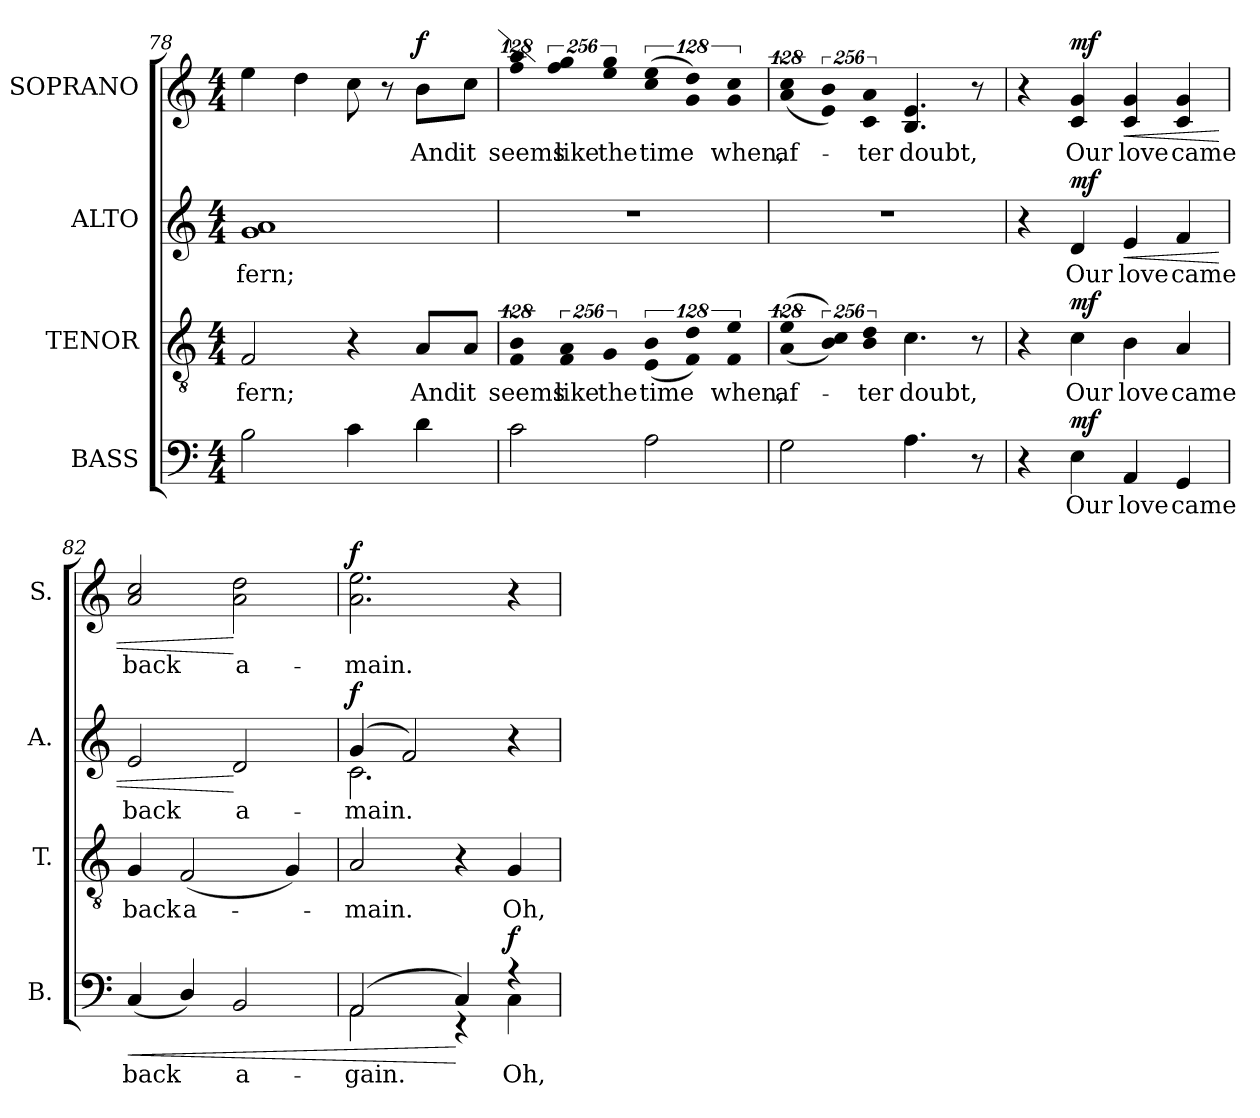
**kern	**text	**dynam	**kern	**text	**dynam	**kern	**text	**dynam	**kern	**text	**dynam
*part4	*part4	*part4	*part3	*part3	*part3	*part2	*part2	*part2	*part1	*part1	*part1
*staff4	*staff4	*staff4	*staff3	*staff3	*staff3	*staff2	*staff2	*staff2	*staff1	*staff1	*staff1
*I"BASS	*	*	*I"TENOR	*	*	*I"ALTO	*	*	*I"SOPRANO	*	*
*I'B.	*	*	*I'T.	*	*	*I'A.	*	*	*I'S.	*	*
*clefF4	*	*	*clefGv2	*	*	*clefG2	*	*	*clefG2	*	*
*	*	*	*ITrd7c12	*	*	*	*	*	*	*	*
*k[]	*	*	*k[]	*	*	*k[]	*	*	*k[]	*	*
*a:	*	*	*a:	*	*	*a:	*	*	*a:	*	*
*M4/4	*	*	*M4/4	*	*	*M4/4	*	*	*M4/4	*	*
=78	=78	=78	=78	=78	=78	=78	=78	=78	=78	=78	=78
!	!	!	!	!LO:LY:b:color=#000000	!	!	!	!	!	!	!
!	!	!	!	!	!	!	!LO:LY:b:color=#000000	!	!	!	!
2Bi\	.	.	2FFi/	fern;	.	1gi 1ai	fern;	.	4eei\	.	.
.	.	.	.	.	.	.	.	.	4ddi\	.	.
4ci\	.	.	4r	.	.	.	.	.	8cci\	.	.
.	.	.	.	.	.	.	.	.	8r	.	.
!	!	!	!	!LO:LY:b:color=#000000	!	!	!	!	!	!	!
!	!	!	!	!	!	!	!	!	!	!LO:LY:b:color=#000000	!
4di\	.	.	8AAi/L	And	.	.	.	.	8bi\L	And	f
!	!	!	!	!LO:LY:b:color=#000000	!	!	!	!	!	!	!
!	!	!	!	!	!	!	!	!	!	!LO:LY:b:color=#000000	!
.	.	.	8AAi/J	it	.	.	.	.	8cci\J	it	.
=79	=79	=79	=79	=79	=79	=79	=79	=79	=79	=79	=79
!	!	!	!LO:N:vis=4	!	!	!	!	!	!	!	!
!	!	!	!	!LO:LY:b:color=#000000	!	!	!	!	!LO:N:vis=4	!	!
!	!	!	!	!	!	!	!	!	!	!LO:LY:b:color=#000000	!
2ci\	.	.	512%85FFi/ 512%85BBi	seems	.	1r	.	.	512%85ffi\ 512%85aai	seems	.
!	!	!	!LO:N:vis=4	!	!	!	!	!	!	!	!
!	!	!	!	!LO:LY:b:color=#000000	!	!	!	!	!LO:N:vis=4	!	!
!	!	!	!	!	!	!	!	!	!	!LO:LY:b:color=#000000	!
.	.	.	1024%171FFi/ 1024%171AAi	like	.	.	.	.	1024%171ffi\ 1024%171ggi	like	.
!	!	!	!LO:N:vis=4	!	!	!	!	!	!	!	!
!	!	!	!	!LO:LY:b:color=#000000	!	!	!	!	!LO:N:vis=4	!	!
!	!	!	!	!	!	!	!	!	!	!LO:LY:b:color=#000000	!
.	.	.	1024%171GGi/	the	.	.	.	.	1024%171eei\ 1024%171ggi	the	.
!	!	!	!LO:N:vis=4	!	!	!	!	!	!	!	!
!	!	!	!	!LO:LY:b:color=#000000	!	!	!	!	!LO:N:vis=4	!	!
!	!	!	!	!	!	!	!	!	!	!LO:LY:b:color=#000000	!
2Ai\	.	.	(512%85EEi/ 512%85BBi	time	.	.	.	.	(512%85cci\ 512%85eei	time	.
!	!	!	!LO:N:vis=4	!	!	!	!	!	!LO:N:vis=4	!	!
.	.	.	1024%171FFi/ 1024%171Di)	.	.	.	.	.	1024%171gi/ 1024%171ddi)	.	.
!	!	!	!LO:N:vis=4	!	!	!	!	!	!	!	!
!	!	!	!	!LO:LY:b:color=#000000	!	!	!	!	!LO:N:vis=4	!	!
!	!	!	!	!	!	!	!	!	!	!LO:LY:b:color=#000000	!
.	.	.	1024%171FFi/ 1024%171Ei	when,	.	.	.	.	1024%171gi/ 1024%171cci	when,	.
=80	=80	=80	=80	=80	=80	=80	=80	=80	=80	=80	=80
!	!	!	!LO:N:vis=4	!	!	!	!	!	!	!	!
!	!	!	!	!LO:LY:b:color=#000000	!	!	!	!	!LO:N:vis=4	!	!
!	!	!	!	!	!	!	!	!	!	!LO:LY:b:color=#000000	!
2Gi\	.	.	((512%85AAi/ 512%85Ei	af-	.	1r	.	.	(512%85ai/ 512%85cci	af-	.
!	!	!	!LO:N:vis=4	!	!	!	!	!	!LO:N:vis=4	!	!
.	.	.	1024%171BBi/ 1024%171Ci))	.	.	.	.	.	1024%171ei/ 1024%171bi)	.	.
!	!	!	!LO:N:vis=4	!	!	!	!	!	!	!	!
!	!	!	!	!LO:LY:b:color=#000000	!	!	!	!	!LO:N:vis=4	!	!
!	!	!	!	!	!	!	!	!	!	!LO:LY:b:color=#000000	!
.	.	.	1024%171BBi/ 1024%171Di	-ter	.	.	.	.	1024%171ci/ 1024%171ai	-ter	.
!	!	!	!	!LO:LY:b:color=#000000	!	!	!	!	!	!	!
!	!	!	!	!	!	!	!	!	!	!LO:LY:b:color=#000000	!
4.Ai\	.	.	4.Ci\	doubt,	.	.	.	.	4.Bi/ 4.ei	doubt,	.
8r	.	.	8r	.	.	.	.	.	8r	.	.
=81	=81	=81	=81	=81	=81	=81	=81	=81	=81	=81	=81
4r	.	.	4r	.	.	4r	.	.	4r	.	.
!	!LO:LY:b:color=#000000	!	!	!	!	!	!	!	!	!	!
!	!	!	!	!LO:LY:b:color=#000000	!	!	!	!	!	!	!
!	!	!	!	!	!	!	!LO:LY:b:color=#000000	!	!	!	!
!	!	!	!	!	!	!	!	!	!	!LO:LY:b:color=#000000	!
4Ei\	Our	mf	4Ci\	Our	mf	4di/	Our	mf	4ci/ 4gi	Our	mf
!	!LO:LY:b:color=#000000	!	!	!	!	!	!	!	!	!	!
!	!	!	!	!LO:LY:b:color=#000000	!	!	!	!	!	!	!
!	!	!	!	!	!	!	!LO:LY:b:color=#000000	!LO:HP:b	!	!	!
!	!	!	!	!	!	!	!	!	!	!LO:LY:b:color=#000000	!LO:HP:b
4AAi/	love	.	4BBi\	love	.	4ei/	love	<	4ci/ 4gi	love	<
!	!LO:LY:b:color=#000000	!	!	!	!	!	!	!	!	!	!
!	!	!	!	!LO:LY:b:color=#000000	!	!	!	!	!	!	!
!	!	!	!	!	!	!	!LO:LY:b:color=#000000	!	!	!	!
!	!	!	!	!	!	!	!	!	!	!LO:LY:b:color=#000000	!
4GGi/	came	.	4AAi/	came	.	4fi/	came	.	4ci/ 4gi	came	.
!!LO:LB:g=z
=82	=82	=82	=82	=82	=82	=82	=82	=82	=82	=82	=82
!	!LO:LY:b:color=#000000	!LO:HP:b	!	!	!	!	!	!	!	!	!
!	!	!	!	!LO:LY:b:color=#000000	!	!	!	!	!	!	!
!	!	!	!	!	!	!	!LO:LY:b:color=#000000	!	!	!	!
!	!	!	!	!	!	!	!	!	!	!LO:LY:b:color=#000000	!
(4Ci/	back	<	4GGi/	back	.	2ei/	back	.	2ai/ 2cci	back	.
!	!	!	!	!LO:LY:b:color=#000000	!	!	!	!	!	!	!
4Di/)	.	.	(2FFi/	a-	.	.	.	.	.	.	.
!	!LO:LY:b:color=#000000	!	!	!	!	!	!	!	!	!	!
!	!	!	!	!	!	!	!LO:LY:b:color=#000000	!	!	!	!
!	!	!	!	!	!	!	!	!	!	!LO:LY:b:color=#000000	!
2BBi/	a-	.	.	.	.	2di/	a-	[	2ai\ 2ddi	a-	[
.	.	.	4GGi/)	.	.	.	.	.	.	.	.
=83	=83	=83	=83	=83	=83	=83	=83	=83	=83	=83	=83
!	!LO:LY:b:color=#000000	!	!	!	!	!	!	!	!	!	!
*^	*	*	*	*	*	*	*	*	*	*	*
!	!	!	!	!	!LO:LY:b:color=#000000	!	!	!	!	!	!	!
!	!	!	!	!	!	!	!	!LO:LY:b:color=#000000	!	!	!	!
*	*	*	*	*	*	*	*^	*	*	*	*	*
!	!	!	!	!	!	!	!	!	!	!	!	!LO:LY:b:color=#000000	!
(2AAi/	2AAi\	-gain.	.	2AAi/	-main.	.	(4gi/	2.ci\	-main.	f	2.ai\ 2.eei	-main.	f
.	.	.	.	.	.	.	2fi/)	.	.	.	.	.	.
4Ci/)	4r	.	[	4r	.	.	.	.	.	.	.	.	.
!	!	!LO:LY:b:color=#000000	!	!	!	!	!	!	!	!	!	!	!
!	!	!	!	!	!LO:LY:b:color=#000000	!	!	!	!	!	!	!	!
4r	4Ci\	Oh,	f	4GGi/	Oh,	.	4r	4ryy	.	.	4r	.	.
*v	*v	*	*	*	*	*	*v	*v	*	*	*	*	*
=	=	=	=	=	=	=	=	=	=	=	=
*-	*-	*-	*-	*-	*-	*-	*-	*-	*-	*-	*-
